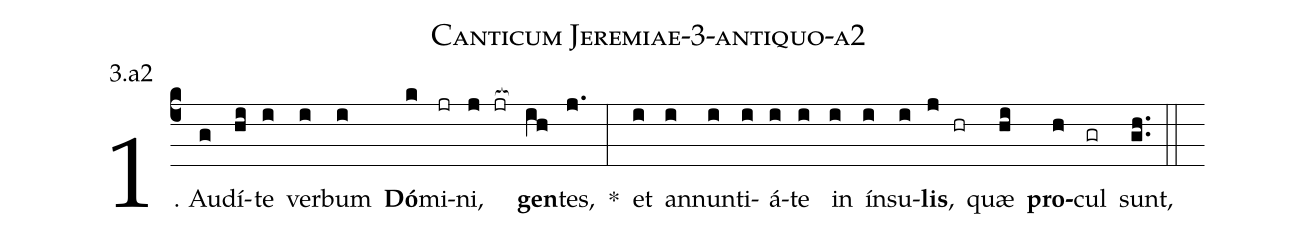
name: Canticum Jeremiae-3-antiquo-a2;
annotation: 3.a2;
%%
(c4)1. Au(g)dí(hi)te(i) ver(i)bum(i) <b>Dó</b>(k)mi(jr)ni,(j jr[ocb:1{]) <b>gen</b>(ih[ocb:0}])tes,(j.) *(:) et(i) an(i)nun(i)ti(i)á(i)te(i) in(i) ín(i)su(i)<b>lis</b>,(j hr) quæ(hi) <b>pro</b>(h)cul(gr) sunt,(gh..) (::)
